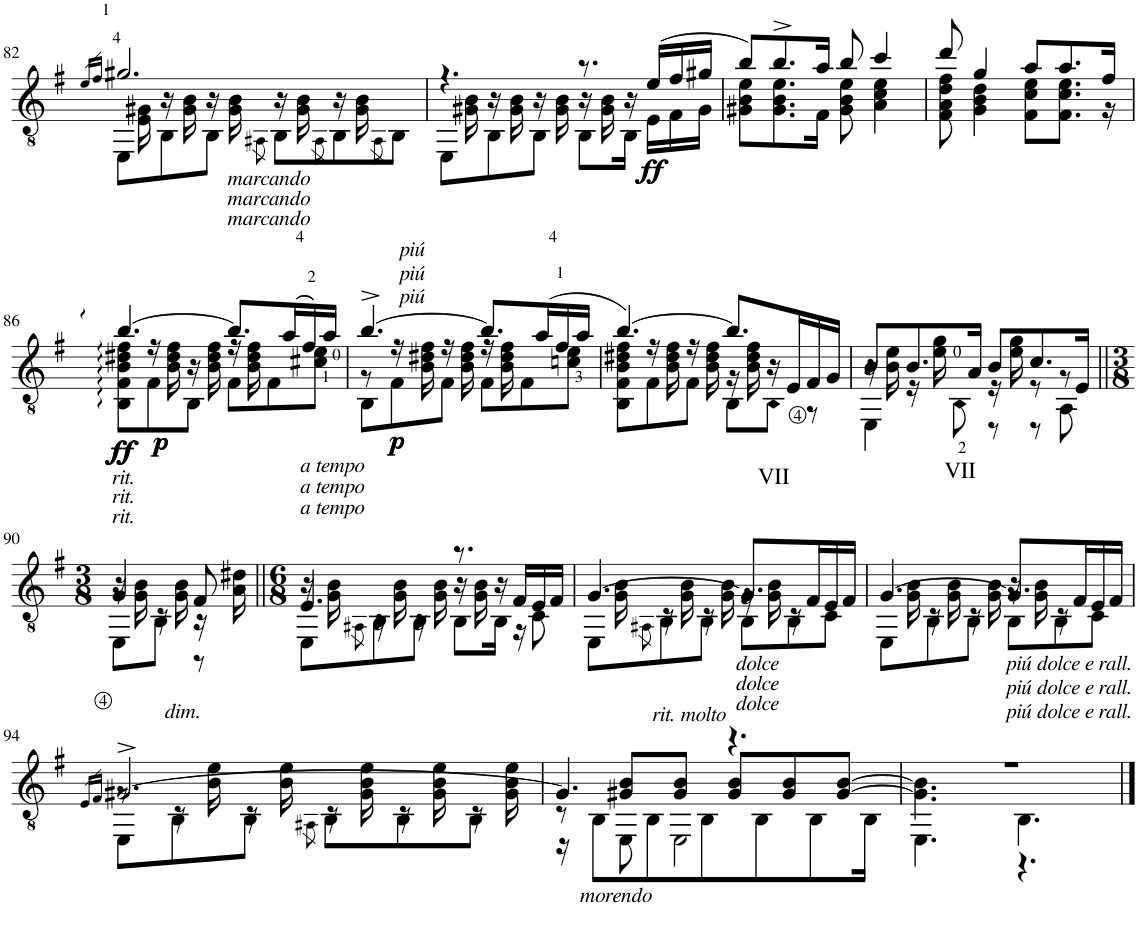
**kern	**text	**dynam
*part1	*part1	*part1
*staff1	*staff1	*staff1
*I"Violão	*	*
*I'Viol.	*	*
!!LO:PB:g=z
*clefGv2	*	*
*k[f#]	*	*
*M6/8	*	*
=82	=82	=82
16qe/LL	.	.
16qf#/JJ	.	.
*^	*	*
*	*^	*	*
2.g#X/	16ryy	8EE\L	.	.
.	16E\ 16G#X\	.	.	.
.	16r	8BB\	.	.
.	16G#\ 16B\	.	.	.
.	16r	8BB\J	.	.
.	16G#\ 16B\	.	.	.
.	.	8qAA#X\	.	.
.	16r	8BB\L	.	.
.	16G#\ 16B\	.	.	.
.	.	8qAA#\	.	.
.	16r	8BB\	.	.
.	16G#\ 16B\	.	.	.
.	.	8qAA#\	.	.
.	8ryy	8BB\J	.	.
=83	=83	=83	=83	=83
4.r	16ryy	8EE\L	.	.
.	16G#X\ 16B\	.	.	.
.	16r	8BB\	.	.
.	16G#\ 16B\	.	.	.
.	16r	8BB\J	.	.
.	16G#\ 16B\	.	.	.
8.r	16r	8BB\L	.	.
.	16G#\ 16B\	.	.	.
.	16r	16BB\Jk	.	.
!	!	!	!	!LO:DY:b
!	!	!	!	!LO:DY:n=1:b
(16e/LL	16E\LL	8.ryy	.	ff ff
16f#/	16F#\	.	.	.
16g#X/JJ	16G#\JJ	.	.	.
*	*v	*v	*	*
=84	=84	=84	=84
8b/L)	8G#X\ 8B\ 8e\L	.	.
8.b^/	8.G#\ 8.B\ 8.e\	.	.
16a/Jk	16F#\Jk	.	.
8b/	8G#\ 8B\ 8e\	.	.
4cc/	4A\ 4c\ 4e\	.	.
=85	=85	=85	=85
8dd/	8F#\ 8A\ 8d\ 8f#\	.	.
4g/	4G\ 4B\ 4d\	.	.
8a/L	8F#\ 8c\ 8e\L	.	.
8.a/	8.F#\ 8.c\ 8.e\J	.	.
16f#/Jk	16r	.	.
!!LO:LB:g=z	!!
=86	=86	=86	=86
*	*^	*	*
!	!	!	!	!LO:DY:b
!	!	!	!	!LO:DY:n=1:b
!	!	!	!	!LO:DY:n=2:b
[4.b/	8ryy	8BB\ 8F#\ 8B\ 8d#X\ 8f#\L	.	ff ff ff
!	!	!	!	!LO:DY:n=3:b
!	!	!	!	!LO:DY:n=4:b
!	!	!	!	!LO:DY:n=5:b
.	16r	8F#\	.	p p p
.	16B\ 16d#\ 16f#\	.	.	.
.	16r	8BB\J	.	.
.	16B\ 16d#\ 16f#\	.	.	.
!LO:TX:a:i:t=marcando	!	!	!	!
!LO:TX:a:i:t=marcando	!	!	!	!
!LO:TX:a:i:t=marcando	!	!	!	!
8.b/L]	16r	8F#\L	.	.
.	16B\ 16d#\ 16f#\	.	.	.
.	4ryy	8F#\	.	.
(16a/L	.	.	.	.
16f#/)	.	8c#X\ 8e\J	.	.
16a/JJ	.	.	.	.
=87	=87	=87	=87	=87
[4.b^/	8r	8BB\L	.	.
!	!LO:TX:a:i:t=piú	!	!	!
!	!LO:TX:a:i:t=piú	!	!	!
!	!LO:TX:a:i:t=piú	!	!	!
!	!	!	!	!LO:DY:b
!	!	!	!	!LO:DY:n=1:b
!	!	!	!	!LO:DY:n=2:b
.	16r	8F#\	.	p p p
.	16B\ 16d#X\ 16f#\	.	.	.
.	16r	8F#\J	.	.
.	16B\ 16d#\ 16f#\	.	.	.
8.b/L]	16r	8F#\L	.	.
.	16B\ 16d#\ 16f#\	.	.	.
.	4ryy	8F#\	.	.
(16a/L	.	.	.	.
16f#/	.	8cn\ 8e\J	.	.
16a/JJ	.	.	.	.
=88	=88	=88	=88	=88
[4.b/)	8ryy	8BB\ 8F#\ 8B\ 8d#X\ 8f#\L	.	.
.	16r	8F#\	.	.
.	16B\ 16d#\ 16f#\	.	.	.
.	16r	8F#\J	.	.
.	16B\ 16d#\ 16f#\	.	.	.
8.b/L]	16r	8BB\L	.	.
.	16B\ 16d#\ 16f#\	.	.	.
!	!	!	!LO:LY:b	!
.	16r	8BB\J	VII	.
16E/L	8.ryy	.	.	.
16F#/	.	8r	.	.
16G/JJ	.	.	.	.
=89	=89	=89	=89	=89
8B/L	16r	4EE\	.	.
.	16B\ 16e\	.	.	.
8.B/	16r	.	.	.
.	16e\ 16g\	.	.	.
!	!	!	!LO:LY:b	!
.	8ryy	8BB\	VII	.
16A/Jk	.	.	.	.
8B/L	16r	8r	.	.
.	16e\ 16g\	.	.	.
8.c/	8r	8r	.	.
.	8r	8AA\	.	.
16E/Jk	.	.	.	.
!!LO:LB:g=z	!!	!!
=90||	=90||	=90||	=90||	=90||
*M3/8	*	*	*	*
!LO:TX:a:i:t=rit.	!	!	!	!
!LO:TX:a:i:t=rit.	!	!	!	!
!LO:TX:a:i:t=rit.	!	!	!	!
4G/	16r	8EE\L	.	.
.	16G\ 16B\	.	.	.
.	16r	8BB\J	.	.
.	16G\ 16B\	.	.	.
8F#/	16r	8r	.	.
.	16A\ 16d#X\	.	.	.
=91||	=91||	=91||	=91||	=91||
*M6/8	*	*	*	*
!LO:TX:a:i:t=a tempo	!	!	!	!
!LO:TX:a:i:t=a tempo	!	!	!	!
!LO:TX:a:i:t=a tempo	!	!	!	!
4.E/	16r	8EE\L	.	.
.	16G\ 16B\	.	.	.
.	.	8qAA#X\	.	.
.	16r	8BB\	.	.
.	16G\ 16B\	.	.	.
.	16r	8BB\J	.	.
.	16G\ 16B\	.	.	.
8.r	16r	8BB\L	.	.
.	16G\ 16B\	.	.	.
.	16r	16BB\Jk	.	.
16F#/LL	8.ryy	16r	.	.
16E/	.	8C\	.	.
16F#/JJ	.	.	.	.
=92	=92	=92	=92	=92
[4.G/	16ryy	8EE\L	.	.
.	16G\ 16B\	.	.	.
.	.	8qAA#X\	.	.
.	16r	8BB\	.	.
.	16G\ 16B\	.	.	.
.	16r	8BB\J	.	.
.	16G\ 16B\	.	.	.
!LO:TX:b:i:t=dolce	!	!	!	!
!LO:TX:b:i:t=dolce	!	!	!	!
!LO:TX:b:i:t=dolce	!	!	!	!
8.G/L]	16r	8BB\L	.	.
.	16G\ 16B\	.	.	.
.	16r	8BB\	.	.
16F#/L	8.ryy	.	.	.
16E/	.	8C\J	.	.
16F#/JJ	.	.	.	.
=93	=93	=93	=93	=93
[4.G/	16ryy	8EE\L	.	.
.	16G\ 16B\	.	.	.
.	16r	8BB\	.	.
.	16G\ 16B\	.	.	.
.	16r	8BB\J	.	.
.	16G\ 16B\	.	.	.
!LO:TX:b:i:t=piú dolce e rall.	!	!	!	!
!LO:TX:b:i:t=piú dolce e rall.	!	!	!	!
!LO:TX:b:i:t=piú dolce e rall.	!	!	!	!
8.G/L]	16r	8BB\L	.	.
.	16G\ 16B\	.	.	.
.	16r	8BB\	.	.
16F#/L	8.ryy	.	.	.
16E/	.	8C\J	.	.
16F#/JJ	.	.	.	.
!!LO:LB:g=z	!!	!!
=94	=94	=94	=94	=94
16qE/LL	.	.	.	.
16qF#/JJ	.	.	.	.
[2.G#X^/	8r	8EE\L	.	.
!	!LO:TX:a:i:t=dim.	!	!	!
.	16r	8BB\	.	.
.	16B\ 16e\	.	.	.
.	16r	8BB\J	.	.
.	16B\ 16e\	.	.	.
.	.	8qAA#X\	.	.
.	16r	8BB\L	.	.
.	16G#\ 16B\ 16e\	.	.	.
.	16r	8BB\	.	.
.	16G#\ 16B\ 16e\	.	.	.
.	16r	8BB\J	.	.
.	16G#\ 16B\ 16e\	.	.	.
=95	=95	=95	=95	=95
*	*	*^	*	*
4.G#/]	8r	16r	8ryy	.	.
!	!	!LO:TX:a:i:t=rit. molto	!	!	!
.	.	8BB\L	.	.	.
.	8G#X/ 8B/L	.	8EE\	.	.
!	!	!LO:TX:b:i:t=morendo	!	!	!
.	.	8BB\	.	.	.
.	8G#/ 8B/J	.	2EE\	.	.
.	.	8BB\	.	.	.
4.r	8G#/ 8B/L	.	.	.	.
.	.	8BB\	.	.	.
.	8G#/ 8B/	.	.	.	.
.	.	8BB\	.	.	.
.	[8G#/ [8B/J	.	.	.	.
.	.	16BB\Jk	.	.	.
*	*	*v	*v	*	*
=96	=96	=96	=96	=96
2.r	4.G#\] 4.B\]	4.EE\	.	.
.	4.BB\	4.r	.	.
*v	*v	*v	*	*
==	==	==
*-	*-	*-
